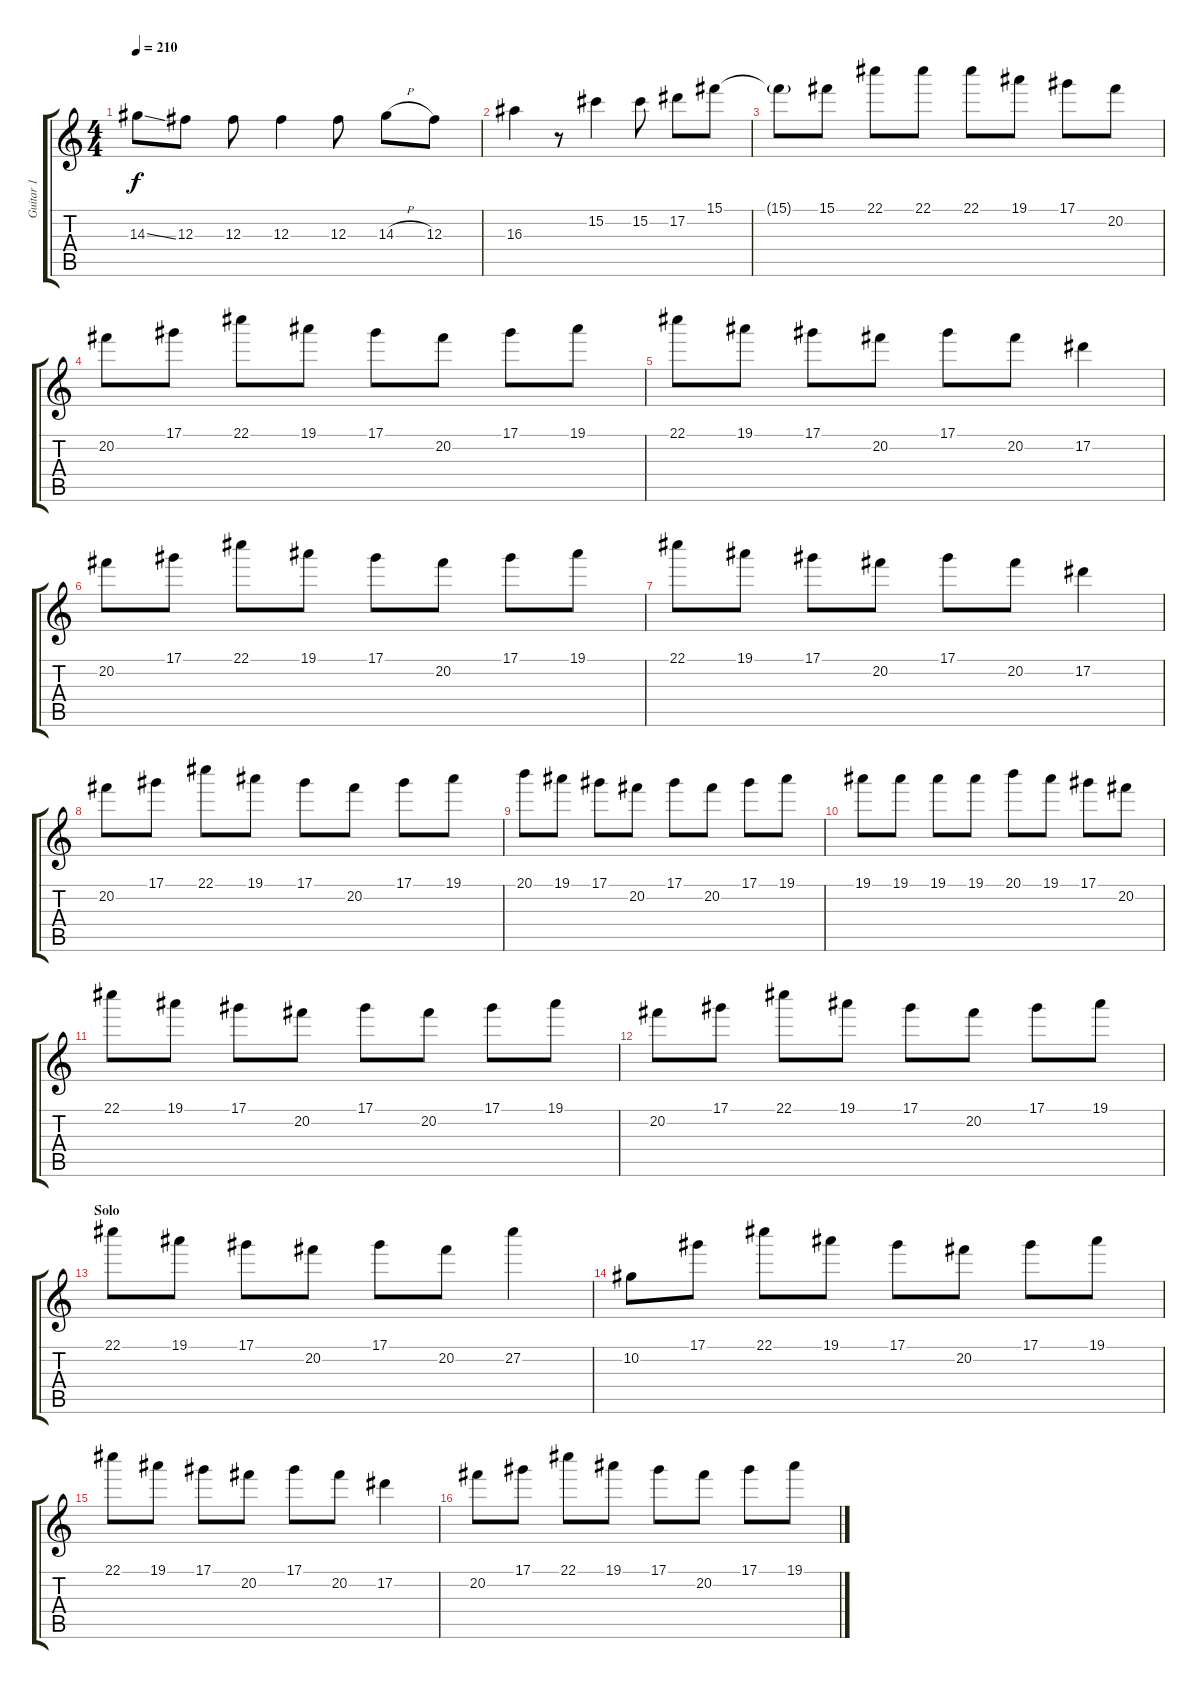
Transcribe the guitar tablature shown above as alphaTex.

\track ("Guitar 1" "Guitar 1") {instrument overdrivenguitar}
\staff {score tabs}
\tuning (Eb4 Bb3 Gb3 Db3 Ab2 Eb2) {hide}
\ts (4 4)
\tempo 210
\clef g2
\ks c
14.3{ss}.8{dy f} 12.3.8 12.3.8 12.3.4 12.3.8 14.3{h}.8 12.3.8 |
16.3.4 r.8 15.2.4 15.2.8 17.2.8 15.1.8 |
15.1{g t}.8 15.1.8 22.1.8 22.1.8 22.1.8 19.1.8 17.1.8 20.2.8 |
20.2.8 17.1.8 22.1.8 19.1.8 17.1.8 20.2.8 17.1.8 19.1.8 |
22.1.8 19.1.8 17.1.8 20.2.8 17.1.8 20.2.8 17.2.4 |
20.2.8 17.1.8 22.1.8 19.1.8 17.1.8 20.2.8 17.1.8 19.1.8 |
22.1.8 19.1.8 17.1.8 20.2.8 17.1.8 20.2.8 17.2.4 |
20.2.8 17.1.8 22.1.8 19.1.8 17.1.8 20.2.8 17.1.8 19.1.8 |
20.1.8 19.1.8 17.1.8 20.2.8 17.1.8 20.2.8 17.1.8 19.1.8 |
19.1.8 19.1.8 19.1.8 19.1.8 20.1.8 19.1.8 17.1.8 20.2.8 |
22.1.8 19.1.8 17.1.8 20.2.8 17.1.8 20.2.8 17.1.8 19.1.8 |
20.2.8 17.1.8 22.1.8 19.1.8 17.1.8 20.2.8 17.1.8 19.1.8 |
\section ("" "Solo")
22.1.8 19.1.8 17.1.8 20.2.8 17.1.8 20.2.8 27.2.4 |
10.2.8 17.1.8 22.1.8 19.1.8 17.1.8 20.2.8 17.1.8 19.1.8 |
22.1.8 19.1.8 17.1.8 20.2.8 17.1.8 20.2.8 17.2.4 |
20.2.8 17.1.8 22.1.8 19.1.8 17.1.8 20.2.8 17.1.8 19.1.8
